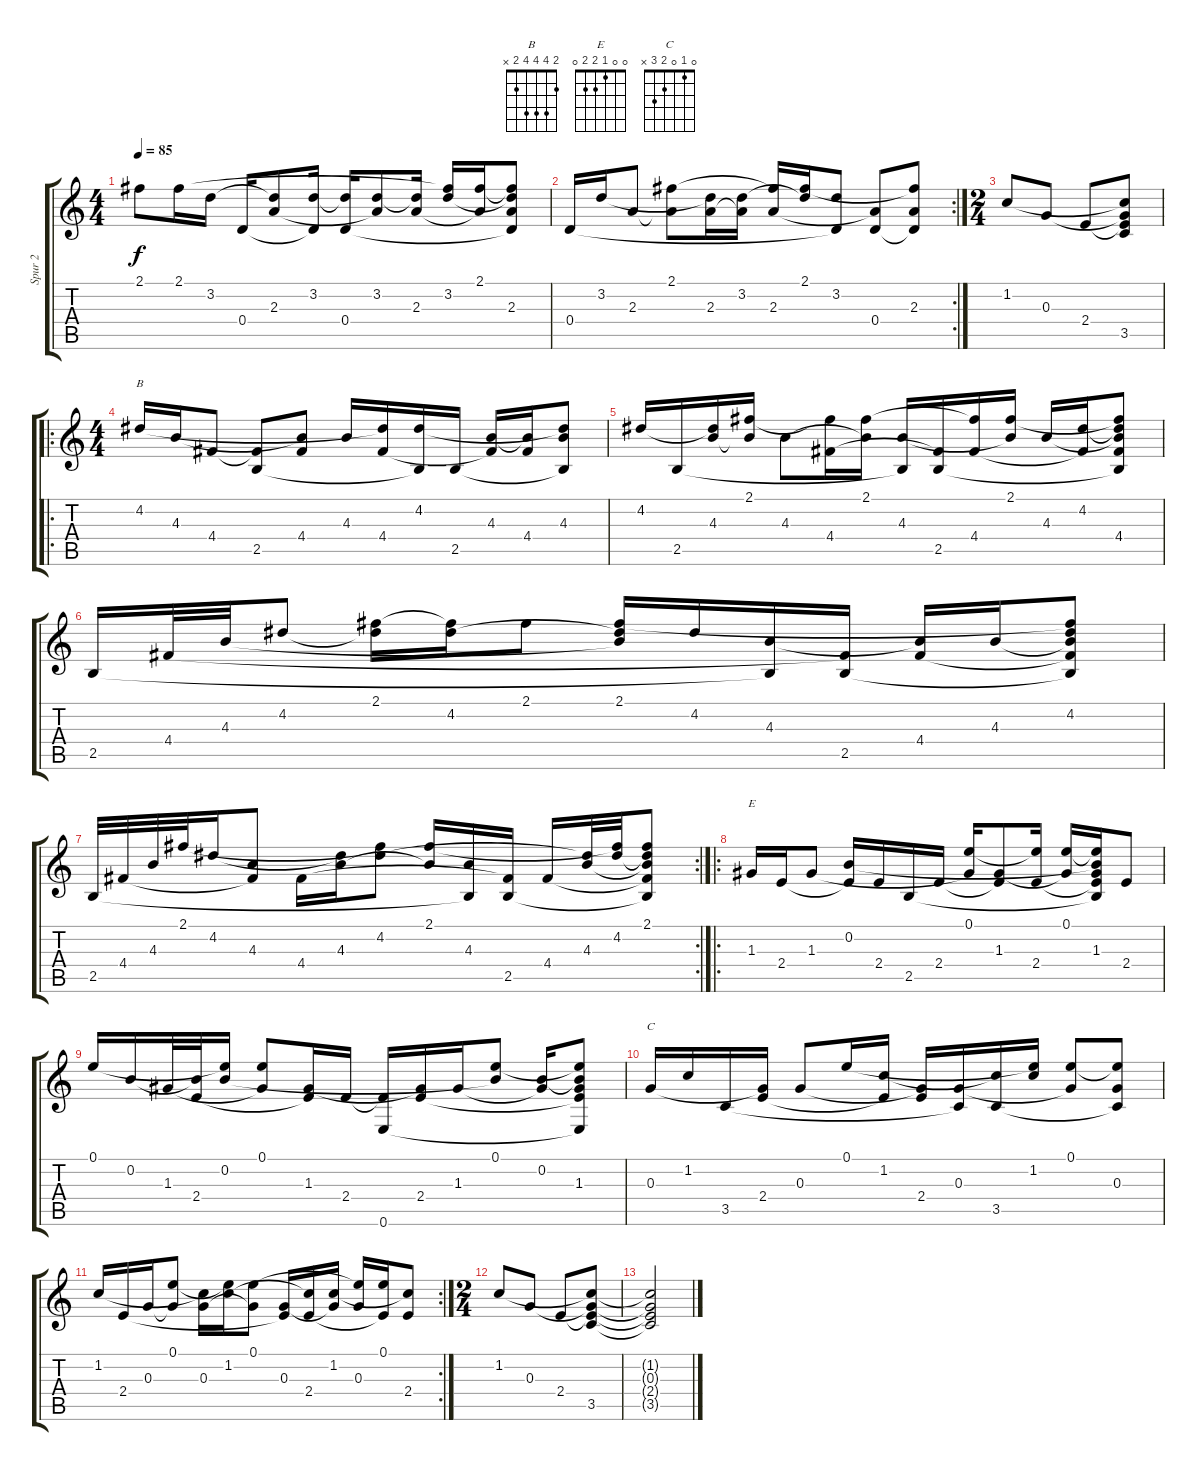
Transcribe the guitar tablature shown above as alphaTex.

\track ("Spur 2" "Spur 2") {instrument acousticguitarnylon}
\staff {score tabs}
\tuning (E4 B3 G3 D3 A2 E2) {hide}
\chord ("B" 2 4 4 4 2 x)
\chord ("E" 0 0 1 2 2 0)
\chord ("C" 0 1 0 2 3 x)
\ts (4 4)
\tempo 85
\clef g2
\ks c
2.1.8{dy f} 2.1.16 3.2.16 0.4.16 (3.2{t} 2.3).8 (3.2 0.4{t}).16 (3.2{t} 0.4).16 (3.2 2.3{t}).8 (3.2{t} 2.3).16 (2.1{t} 3.2).16 (2.1 2.3{t}).16 (2.1{t} 3.2{t} 2.3 0.4{t}).8 |
\rc 2
0.4.16 3.2.16 2.3.8 (2.1 2.3{t}).8 (3.2{t} 2.3).16 (3.2 2.3{t}).16 (2.1{t} 2.3).16 (2.1 3.2{t}).16 (3.2 0.4{t}).8 (2.3{t} 0.4).8 (2.1{t} 2.3 0.4{t}).8 |
\ts (2 4)
1.2.8 0.3.8 2.4.8 (1.2{t} 0.3{t} 2.4{t} 3.5).8 |
\ro
\ts (4 4)
4.2.16{ch "B"} 4.3.16 4.4.8 (4.4{t} 2.5).8 (4.3{t} 4.4).8 4.3.16 (4.2{t} 4.4).16 (4.2 2.5{t}).16 2.5.16 (4.3 4.4{t}).16 (4.3{t} 4.4).16 (4.2{t} 4.3 2.5{t}).8 |
4.2.16 2.5.16 (4.2{t} 4.3).16 (2.1 4.3{t}).16 4.3.8 (2.1{t} 4.4).16 (2.1 4.3{t}).16 (4.3 2.5{t}).16 (4.4{t} 2.5).16 (2.1{t} 4.4).16 (2.1 4.3{t}).16 4.3.16 (4.2 4.4{t}).16 (2.1{t} 4.2{t} 4.3{t} 4.4 2.5{t}).8 |
2.5.16 4.4.32 4.3.32 4.2.8 (2.1 4.2{t}).16 (2.1{t} 4.2).16 2.1.8 (2.1 4.2{t} 4.3{t}).16 4.2.16 (4.3 2.5{t}).16 (4.4{t} 2.5).16 (4.3{t} 4.4).16 4.3.16 (2.1{t} 4.2 4.3{t} 4.4{t} 2.5{t}).8 |
\rc 2
2.5.32 4.4.32 4.3.32 2.1.32 4.2.16 (4.3 4.4{t}).8 4.4.16 (4.2{t} 4.3).16 (2.1{t} 4.2).8 (2.1 4.3{t}).16 (4.3 2.5{t}).16 (4.4{t} 2.5).16 4.4.16 (4.2{t} 4.3).32 (2.1{t} 4.2).32 (2.1 4.2{t} 4.3{t} 4.4{t} 2.5{t}).8 |
\ro
1.3.16{ch "E"} 2.4.16 1.3.8 (0.2 2.4{t}).16 2.4.16 2.5.16 2.4.16 (0.1 1.3{t}).16 (1.3 2.4{t}).8 (0.1{t} 2.4).16 (0.1 1.3{t}).16 (0.1{t} 0.2{t} 1.3 2.4{t} 2.5{t}).16 2.4.8 |
0.1.16 0.2.16 1.3.32 (0.2{t} 2.4).32 (0.1{t} 0.2).16 (0.1 1.3{t}).8 (1.3 2.4{t}).16 2.4.16 (2.4{t} 0.6).16 (1.3{t} 2.4).16 1.3.16 (0.1 0.2{t}).8 (0.2 1.3{t}).16 (0.1{t} 0.2{t} 1.3 2.4{t} 0.6{t}).8 |
0.3.16{ch "C"} 1.2.16 3.5.16 (0.3{t} 2.4).16 0.3.8 0.1.16 (1.2 2.4{t}).16 (0.3{t} 2.4).16 (0.3 3.5{t}).16 (1.2{t} 3.5).16 (0.1{t} 1.2).16 (0.1 0.3{t}).8 (0.1{t} 0.3 3.5{t}).8 |
\rc 2
1.2.16 2.4.16 0.3.16 (0.1 0.3{t}).8 (1.2{t} 0.3).16 (0.1{t} 1.2).16 (0.1 0.3{t}).8 (0.3 2.4{t}).16 (1.2{t} 2.4).16 (1.2 0.3{t}).16 (0.1{t} 0.3).16 (0.1 2.4{t}).16 (1.2{t} 2.4).8 |
\ts (2 4)
1.2.8 0.3.8 2.4.8 (1.2{t} 0.3{t} 2.4{t} 3.5).8 |
(1.2{t} 0.3{t} 2.4{t} 3.5{t}).2
